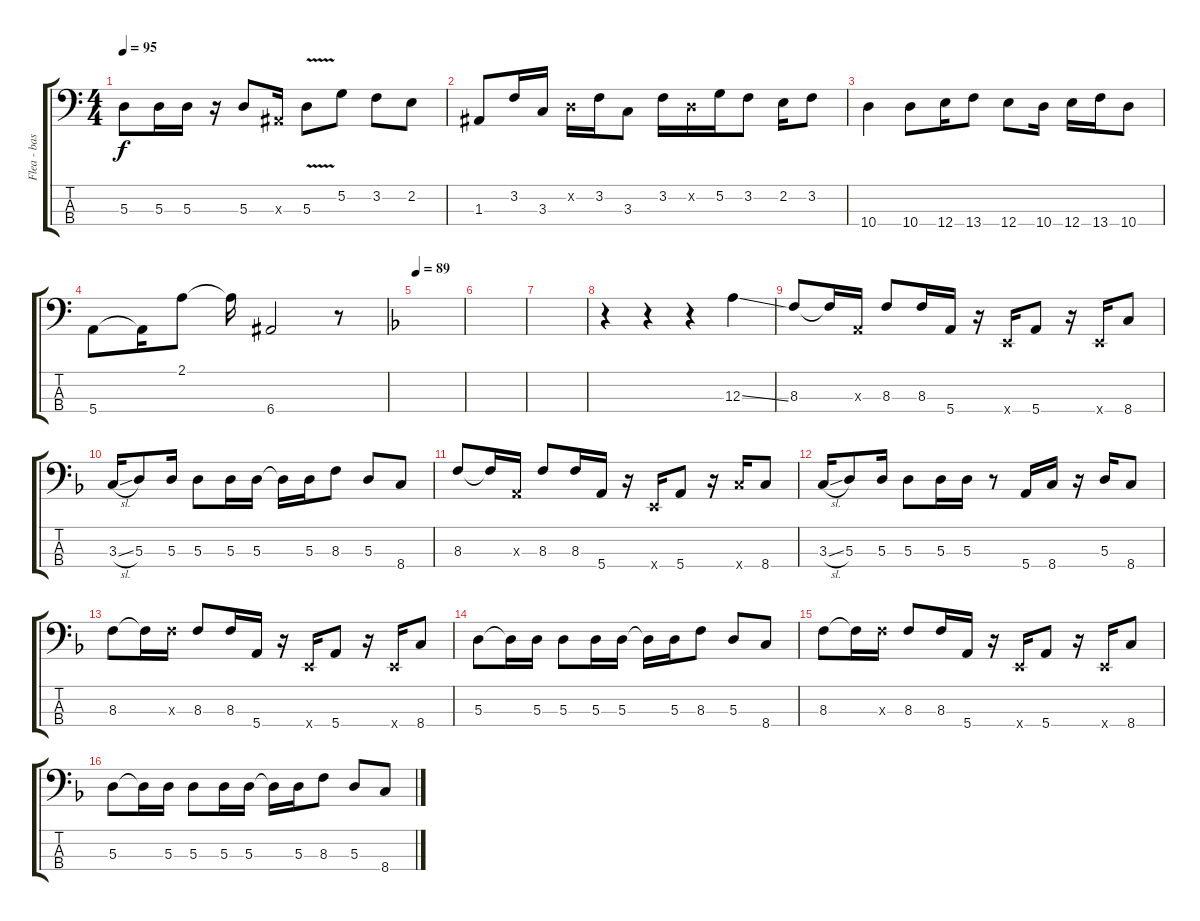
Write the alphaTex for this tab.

\track ("Flea - bass" "Flea - bas") {instrument electricbassfinger}
\staff {score tabs}
\tuning (G2 D2 A1 E1) {hide}
\ts (4 4)
\tempo 95
\clef f4
\ks c
5.3.8{dy f} 5.3.16 5.3.16 r.16 5.3.8 1.3{x}.16 5.3{v}.8 5.2.8 3.2.8 2.2.8 |
1.3.8 3.2.16 3.3.16 0.2{x}.16 3.2.16 3.3.8 3.2.16 0.2{x}.16 5.2.16 3.2.8 2.2.16 3.2.8 |
10.4.4 10.4.8 12.4.16 13.4.8 12.4.8 10.4.16 12.4.16 13.4.16 10.4.8 |
5.4.8 5.4{t}.16 2.1.8 2.1{t}.16 6.4.2 r.8 |
\tempo 89
\ks f
|
|
|
r.4 r.4 r.4 12.3{ss}.4 |
8.3.8 8.3{t}.16 0.3{x}.16 8.3.8 8.3.16 5.4.16 r.16 0.4{x}.16 5.4.8 r.16 0.4{x}.16 8.4.8 |
3.3{sl}.16 5.3.8 5.3.16 5.3.8 5.3.16 5.3.16 5.3{t}.16 5.3.16 8.3.8 5.3.8 8.4.8 |
8.3.8 8.3{t}.16 0.3{x}.16 8.3.8 8.3.16 5.4.16 r.16 0.4{x}.16 5.4.8 r.16 8.4{x}.16 8.4.8 |
3.3{sl}.16 5.3.8 5.3.16 5.3.8 5.3.16 5.3.16 r.8 5.4.16 8.4.16 r.16 5.3.16 8.4.8 |
8.3.8 8.3{t}.16 8.3{x}.16 8.3.8 8.3.16 5.4.16 r.16 0.4{x}.16 5.4.8 r.16 0.4{x}.16 8.4.8 |
5.3.8 5.3{t}.16 5.3.16 5.3.8 5.3.16 5.3.16 5.3{t}.16 5.3.16 8.3.8 5.3.8 8.4.8 |
8.3.8 8.3{t}.16 8.3{x}.16 8.3.8 8.3.16 5.4.16 r.16 0.4{x}.16 5.4.8 r.16 0.4{x}.16 8.4.8 |
5.3.8 5.3{t}.16 5.3.16 5.3.8 5.3.16 5.3.16 5.3{t}.16 5.3.16 8.3.8 5.3.8 8.4.8
